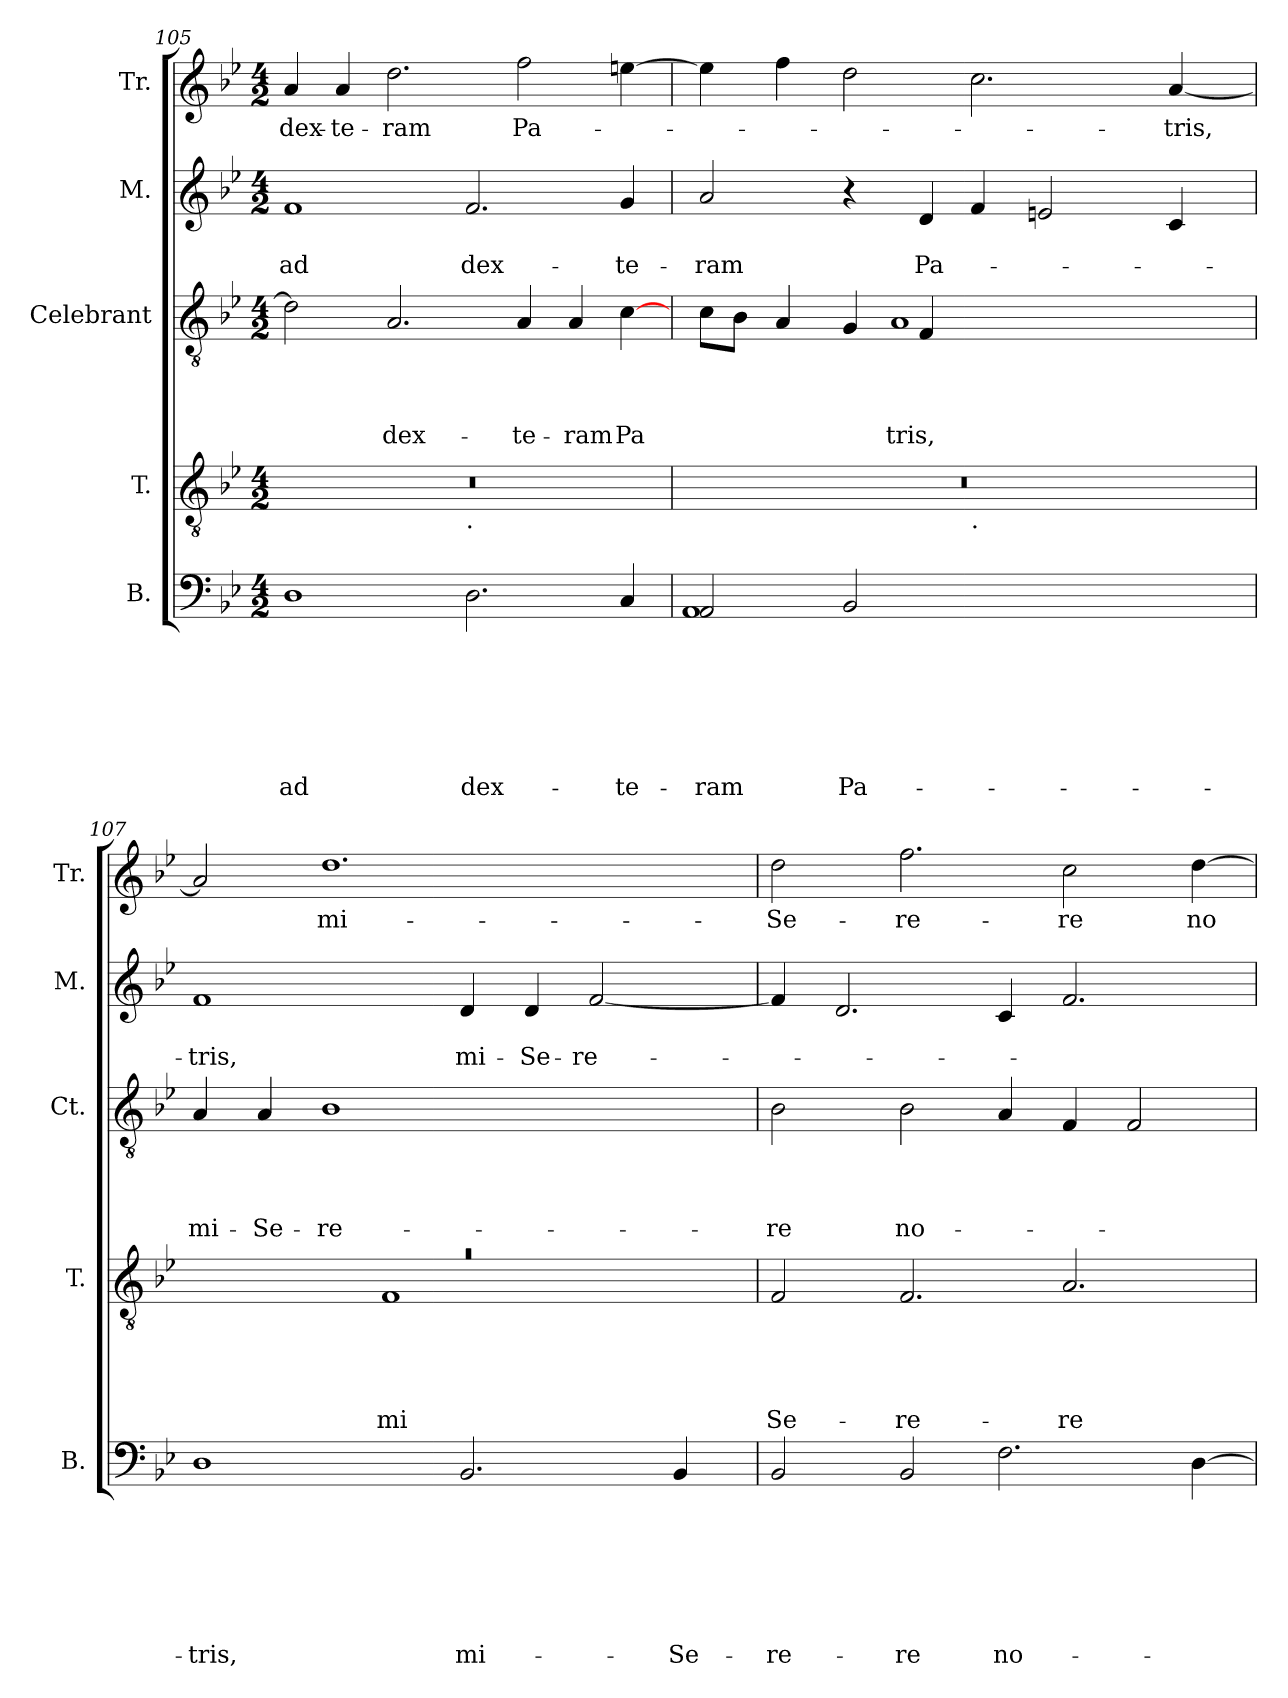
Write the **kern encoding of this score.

**kern	**text	**text	**text	**text	**text	**text	**text	**kern	**text	**text	**text	**text	**text	**kern	**text	**text	**text	**text	**kern	**text	**text	**kern	**text
*part5	*part5	*part5	*part5	*part5	*part5	*part5	*part5	*part4	*part4	*part4	*part4	*part4	*part4	*part3	*part3	*part3	*part3	*part3	*part2	*part2	*part2	*part1	*part1
*staff5	*staff5	*staff5	*staff5	*staff5	*staff5	*staff5	*staff5	*staff4	*staff4	*staff4	*staff4	*staff4	*staff4	*staff3	*staff3	*staff3	*staff3	*staff3	*staff2	*staff2	*staff2	*staff1	*staff1
*I"B.	*	*	*	*	*	*	*	*I"T.	*	*	*	*	*	*I"Celebrant	*	*	*	*	*I"M.	*	*	*I"Tr.	*
*I'B.	*	*	*	*	*	*	*	*I'T.	*	*	*	*	*	*I'Ct.	*	*	*	*	*I'M.	*	*	*I'Tr.	*
*clefF4	*	*	*	*	*	*	*	*clefGv2	*	*	*	*	*	*clefGv2	*	*	*	*	*clefG2	*	*	*clefG2	*
*k[b-e-]	*	*	*	*	*	*	*	*k[b-e-]	*	*	*	*	*	*k[b-e-]	*	*	*	*	*k[b-e-]	*	*	*k[b-e-]	*
*B-:	*	*	*	*	*	*	*	*B-:	*	*	*	*	*	*B-:	*	*	*	*	*B-:	*	*	*B-:	*
*M4/2	*	*	*	*	*	*	*	*M4/2	*	*	*	*	*	*M4/2	*	*	*	*	*M4/2	*	*	*M4/2	*
=105	=105	=105	=105	=105	=105	=105	=105	=105	=105	=105	=105	=105	=105	=105	=105	=105	=105	=105	=105	=105	=105	=105	=105
!	!	!	!	!	!	!	!LO:LY:b	!	!	!	!	!	!	!	!	!	!	!	!	!	!LO:LY:b	!	!LO:LY:b
*	*	*	*	*	*	*	*	*^	*	*	*	*	*	*	*	*	*	*	*	*	*	*	*
1D	.	.	.	.	.	.	ad	0r	1ryy	.	.	.	.	.	2d\]	.	.	.	.	1f	.	ad	4a/	dex-
!	!	!	!	!	!	!	!	!	!	!	!	!	!	!	!	!	!	!	!	!	!	!	!	!LO:LY:b
.	.	.	.	.	.	.	.	.	.	.	.	.	.	.	.	.	.	.	.	.	.	.	4a/	-te-
!	!	!	!	!	!	!	!	!	!	!	!	!	!	!	!	!	!	!	!LO:LY:b	!	!	!	!	!LO:LY:b:rj
.	.	.	.	.	.	.	.	.	.	.	.	.	.	.	2.A/	.	.	.	dex-	.	.	.	2.dd\	-ram
!	!	!	!	!	!	!	!	!	!LO:TX:b:t=.	!	!	!	!	!	!	!	!	!	!	!	!	!	!	!
!	!	!	!	!	!	!	!LO:LY:b	!	!	!	!	!	!	!	!	!	!	!	!	!	!	!LO:LY:b	!	!
2.D\	.	.	.	.	.	.	dex-	.	1ryy	.	.	.	.	.	.	.	.	.	.	2.f/	.	dex-	.	.
!	!	!	!	!	!	!	!	!	!	!	!	!	!	!	!	!	!	!	!LO:LY:b	!	!	!	!	!LO:LY:b
.	.	.	.	.	.	.	.	.	.	.	.	.	.	.	4A/	.	.	.	-te-	.	.	.	2ff\	Pa-
!	!	!	!	!	!	!	!	!	!	!	!	!	!	!	!	!	!	!	!LO:LY:b	!	!	!	!	!
.	.	.	.	.	.	.	.	.	.	.	.	.	.	.	4A/	.	.	.	-ram	.	.	.	.	.
!	!	!	!	!	!	!	!LO:LY:b	!	!	!	!	!	!	!	!	!	!	!	!LO:LY:b	!	!	!LO:LY:b	!	!
4C/	.	.	.	.	.	.	-te-	.	.	.	.	.	.	.	[>4c\	.	.	.	Pa	4g/	.	-te-	[>4een\	.
!!LO:PB:g=z
=106	=106	=106	=106	=106	=106	=106	=106	=106	=106	=106	=106	=106	=106	=106	=106	=106	=106	=106	=106	=106	=106	=106	=106	=106
!	!	!	!	!	!	!	!LO:LY:b	!	!	!	!	!	!	!	!	!	!	!	!	!	!	!LO:LY:b	!	!
*^	*	*	*	*	*	*	*	*	*	*	*	*	*	*	*^	*	*	*	*	*	*	*	*	*
*	*	*	*	*	*	*	*	*	*	*	*	*	*	*	*	*	*^	*	*	*	*	*	*	*	*	*
*	*	*	*	*	*	*	*	*	*	*	*	*	*	*	*	*	*	*^	*	*	*	*	*	*	*	*	*
2AA/	1AA	.	.	.	.	.	.	-ram	0r	1ryy	.	.	.	.	.	8ryy	8c\L	2.ryy	2ryy	.	.	.	.	2a/	.	-ram	4eeni\]	.
.	.	.	.	.	.	.	.	.	.	.	.	.	.	.	.	32ryy	8B-\J	.	.	.	.	.	.	.	.	.	.	.
.	.	.	.	.	.	.	.	.	.	.	.	.	.	.	.	4ryy	.	.	.	.	.	.	.	.	.	.	.	.
.	.	.	.	.	.	.	.	.	.	.	.	.	.	.	.	.	4A/	.	.	.	.	.	.	.	.	.	4ff\	.
.	.	.	.	.	.	.	.	.	.	.	.	.	.	.	.	16.ryy	.	.	.	.	.	.	.	.	.	.	.	.
!	!	!	!	!	!	!	!	!LO:LY:b	!	!	!	!	!	!	!	!	!	!	!	!	!	!	!	!	!	!	!	!
2BB-/	.	.	.	.	.	.	.	Pa-	.	.	.	.	.	.	.	1.ryy	4G/	.	8ryy	.	.	.	.	4r	.	.	2dd\	.
.	.	.	.	.	.	.	.	.	.	.	.	.	.	.	.	.	.	.	32ryy	.	.	.	.	.	.	.	.	.
!	!	!	!	!	!	!	!	!	!	!	!	!	!	!	!	!	!	!	!	!	!	!	!LO:LY:b	!	!	!	!	!
.	.	.	.	.	.	.	.	.	.	.	.	.	.	.	.	.	.	.	1A	.	.	.	tris,	.	.	.	.	.
!	!	!	!	!	!	!	!	!	!	!	!	!	!	!	!	!	!	!	!	!	!	!	!	!	!	!LO:LY:b	!	!
.	.	.	.	.	.	.	.	.	.	.	.	.	.	.	.	.	4ryy	4F/	.	.	.	.	.	4d/	.	Pa-	.	.
!	!	!	!	!	!	!	!	!	!	!LO:TX:b:t=.	!	!	!	!	!	!	!	!	!	!	!	!	!	!	!	!	!	!
1ryy	1ryy	.	.	.	.	.	.	.	.	1ryy	.	.	.	.	.	.	16.ryy	4ryy	.	.	.	.	.	4f/	.	.	2.cc\	.
.	.	.	.	.	.	.	.	.	.	.	.	.	.	.	.	.	2ryy	.	.	.	.	.	.	.	.	.	.	.
.	.	.	.	.	.	.	.	.	.	.	.	.	.	.	.	.	.	16.ryy	.	.	.	.	.	2en/	.	.	.	.
.	.	.	.	.	.	.	.	.	.	.	.	.	.	.	.	.	.	2ryy	.	.	.	.	.	.	.	.	.	.
.	.	.	.	.	.	.	.	.	.	.	.	.	.	.	.	.	4ryy	.	.	.	.	.	.	.	.	.	.	.
.	.	.	.	.	.	.	.	.	.	.	.	.	.	.	.	.	.	.	4ryy	.	.	.	.	.	.	.	.	.
!	!	!	!	!	!	!	!	!	!	!	!	!	!	!	!	!	!	!	!	!	!	!	!	!	!	!	!	!LO:LY:b
.	.	.	.	.	.	.	.	.	.	.	.	.	.	.	.	.	.	.	.	.	.	.	.	4c/	.	.	[<4a/	-tris,
.	.	.	.	.	.	.	.	.	.	.	.	.	.	.	.	.	8ryy	8ryy	.	.	.	.	.	.	.	.	.	.
.	.	.	.	.	.	.	.	.	.	.	.	.	.	.	.	.	.	.	16.ryy	.	.	.	.	.	.	.	.	.
.	.	.	.	.	.	.	.	.	.	.	.	.	.	.	.	.	32ryy	32ryy	.	.	.	.	.	.	.	.	.	.
*v	*v	*	*	*	*	*	*	*	*	*	*	*	*	*	*	*	*	*v	*v	*	*	*	*	*	*	*	*	*
=107	=107	=107	=107	=107	=107	=107	=107	=107	=107	=107	=107	=107	=107	=107	=107	=107	=107	=107	=107	=107	=107	=107	=107	=107	=107	=107
!	!	!	!	!	!	!	!LO:LY:b	!LO:N:vis=1	!	!	!	!	!	!	!	!	!	!	!	!	!LO:LY:b	!	!	!LO:LY:b	!	!
*	*	*	*	*	*	*	*	*	*	*	*	*	*	*	*v	*v	*v	*	*	*	*	*	*	*	*	*
1D	.	.	.	.	.	.	-tris,	0ra	2ryy	.	.	.	.	.	4A/	.	.	.	mi-	1f	.	-tris,	2a/]	.
!	!	!	!	!	!	!	!	!	!	!	!	!	!	!	!	!	!	!	!LO:LY:b	!	!	!	!	!
.	.	.	.	.	.	.	.	.	.	.	.	.	.	.	4A/	.	.	.	-Se-	.	.	.	.	.
!	!	!	!	!	!	!	!	!	!	!	!	!	!	!	!	!	!	!	!LO:LY:b	!	!	!	!	!LO:LY:b
.	.	.	.	.	.	.	.	.	8ryy	.	.	.	.	.	1B-	.	.	.	-re-	.	.	.	1.dd	mi-
.	.	.	.	.	.	.	.	.	32ryy	.	.	.	.	.	.	.	.	.	.	.	.	.	.	.
!	!	!	!	!	!	!	!	!	!	!	!	!	!	!LO:LY:b	!	!	!	!	!	!	!	!	!	!
.	.	.	.	.	.	.	.	.	1F	.	.	.	.	mi-	.	.	.	.	.	.	.	.	.	.
!	!	!	!	!	!	!	!LO:LY:b	!	!	!	!	!	!	!	!	!	!	!	!	!	!	!LO:LY:b	!	!
2.BB-/	.	.	.	.	.	.	mi-	.	.	.	.	.	.	.	.	.	.	.	.	4d/	.	mi-	.	.
!	!	!	!	!	!	!	!	!	!	!	!	!	!	!	!	!	!	!	!	!	!	!LO:LY:b	!	!
.	.	.	.	.	.	.	.	.	.	.	.	.	.	.	.	.	.	.	.	4d/	.	-Se-	.	.
!	!	!	!	!	!	!	!	!	!	!	!	!	!	!	!	!	!	!	!	!	!	!LO:LY:b	!	!
.	.	.	.	.	.	.	.	.	.	.	.	.	.	.	2ryy	.	.	.	.	[<2f/	.	-re-	.	.
.	.	.	.	.	.	.	.	.	4ryy	.	.	.	.	.	.	.	.	.	.	.	.	.	.	.
!	!	!	!	!	!	!	!LO:LY:b	!	!	!	!	!	!	!	!	!	!	!	!	!	!	!	!	!
4BB-/	.	.	.	.	.	.	-Se-	.	.	.	.	.	.	.	.	.	.	.	.	.	.	.	.	.
.	.	.	.	.	.	.	.	.	16.ryy	.	.	.	.	.	.	.	.	.	.	.	.	.	.	.
=108	=108	=108	=108	=108	=108	=108	=108	=108	=108	=108	=108	=108	=108	=108	=108	=108	=108	=108	=108	=108	=108	=108	=108	=108
!	!	!	!	!	!	!	!LO:LY:b	!	!	!	!	!	!	!LO:LY:b	!	!	!	!	!LO:LY:b	!	!	!	!	!LO:LY:b
*	*	*	*	*	*	*	*	*v	*v	*	*	*	*	*	*	*	*	*	*	*	*	*	*	*
2BB-/	.	.	.	.	.	.	-re-	2F/	.	.	.	.	-Se-	2B-\	.	.	.	-re	4f/]	.	.	2dd\	-Se-
.	.	.	.	.	.	.	.	.	.	.	.	.	.	.	.	.	.	.	2.d/	.	.	.	.
!	!	!	!	!	!	!	!LO:LY:b	!	!	!	!	!	!LO:LY:b	!	!	!	!	!LO:LY:b	!	!	!	!	!LO:LY:b
2BB-/	.	.	.	.	.	.	-re	2.F/	.	.	.	.	-re-	2B-\	.	.	.	no-	.	.	.	2.ff\	-re-
!	!	!	!	!	!	!	!LO:LY:b	!	!	!	!	!	!	!	!	!	!	!	!	!	!	!	!
2.F\	.	.	.	.	.	.	no-	.	.	.	.	.	.	4A/	.	.	.	.	4c/	.	.	.	.
!	!	!	!	!	!	!	!	!	!	!	!	!	!LO:LY:b	!	!	!	!	!	!	!	!	!	!LO:LY:b
.	.	.	.	.	.	.	.	2.A/	.	.	.	.	-re	4F/	.	.	.	.	2.f/	.	.	2cc\	-re
.	.	.	.	.	.	.	.	.	.	.	.	.	.	2F/	.	.	.	.	.	.	.	.	.
!	!	!	!	!	!	!	!	!	!	!	!	!	!	!	!	!	!	!	!	!	!	!	!LO:LY:b
[>4D\	.	.	.	.	.	.	.	.	.	.	.	.	.	.	.	.	.	.	.	.	.	[>4dd\	no-
=	=	=	=	=	=	=	=	=	=	=	=	=	=	=	=	=	=	=	=	=	=	=	=
*-	*-	*-	*-	*-	*-	*-	*-	*-	*-	*-	*-	*-	*-	*-	*-	*-	*-	*-	*-	*-	*-	*-	*-
